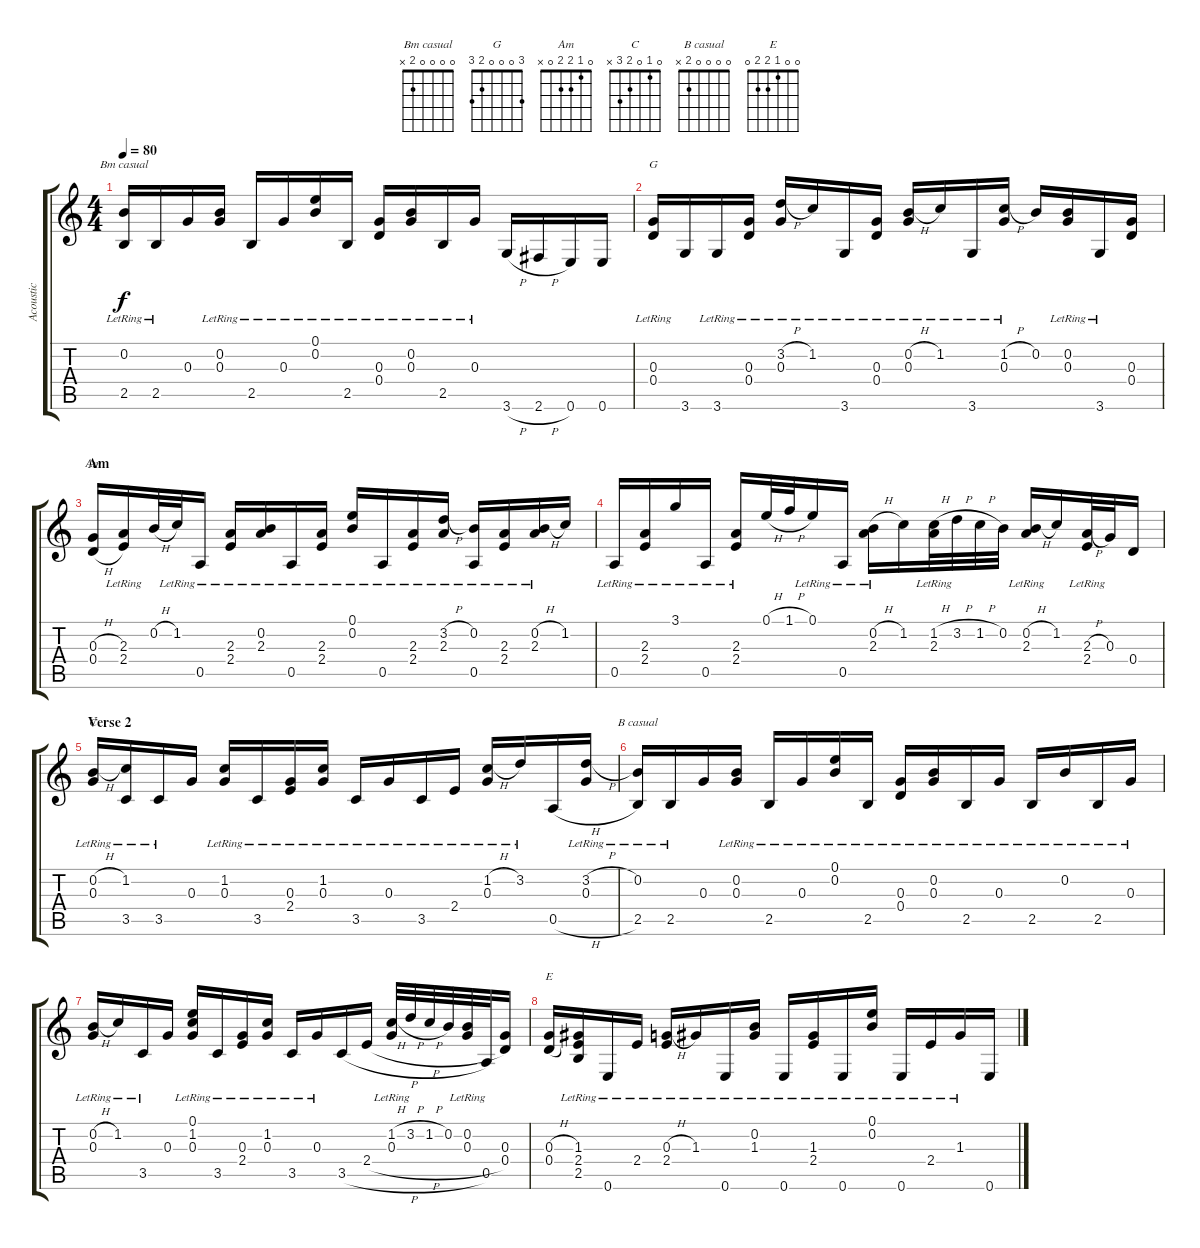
\track ("Acoustic" "Acoustic") {instrument acousticguitarsteel}
\staff {score tabs}
\tuning (E4 B3 G3 D3 A2 E2) {hide}
\chord ("Bm casual" 0 0 0 0 2 x)
\chord ("G" 3 0 0 0 2 3)
\chord ("Am" 0 1 2 2 0 x)
\chord ("C" 0 1 0 2 3 x)
\chord ("B casual" 0 0 0 0 2 x)
\chord ("E" 0 0 1 2 2 0)
\ts (4 4)
\tempo 80
\clef g2
\ks c
(0.2{lr} 2.5).16{ch "Bm casual" dy f} 2.5{lr}.16 0.3.16 (0.2{lr} 0.3{lr}).16 2.5{lr}.16 0.3{lr}.16 (0.1{lr} 0.2{lr}).16 2.5{lr}.16 (0.3 0.4{lr}).16 (0.2{lr} 0.3{lr}).16 2.5{lr}.16 0.3{lr}.16 3.6{h}.16 2.6{h}.16 0.6.16 0.6.16 |
(0.3{lr} 0.4{lr}).16{ch "G"} 3.6.16 3.6{lr}.16 (0.3 0.4{lr}).16 (3.2{h} 0.3{lr}).16 1.2{lr}.16 3.6{lr}.16 (0.3 0.4{lr}).16 (0.2{h} 0.3{lr}).16 1.2{lr}.16 3.6{lr}.16 (1.2{h} 0.3{lr}).16 0.2.16 (0.2{lr} 0.3{lr}).16 3.6{lr}.16 (0.3 0.4).16 |
\section ("" "Am")
(0.3{h} 0.4{h}).16{ch "Am"} (2.3 2.4{lr}).16 0.2{h}.32 1.2{lr}.32 0.5{lr}.16 (2.3 2.4{lr}).16 (0.2{lr} 2.3{lr}).16 0.5{lr}.16 (2.3{lr} 2.4{lr}).16 (0.1{lr} 0.2{lr}).16 0.5{lr}.16 (2.3 2.4{lr}).16 (3.2{h} 2.3{lr}).16 (0.2{lr} 0.5{lr}).16 (2.3 2.4{lr}).16 (0.2{h} 2.3{lr}).16 1.2.16 |
0.5{lr}.16 (2.3{lr} 2.4{lr}).16 3.1{lr}.16 0.5{lr}.16 (2.3{lr} 2.4{lr}).16 0.1{h}.32 1.1{h}.32 0.1{lr}.16 0.5{lr}.16 (0.2{h} 2.3{lr}).16 1.2.16 (1.2{h} 2.3{lr}).32 3.2{h}.32 1.2{h}.32 0.2.32 (0.2{h} 2.3{lr}).16 1.2.16 (2.3{h} 2.4{lr}).32 0.3.32 0.4.16 |
\section ("" "Verse 2")
(0.2{h} 0.3{lr}).16{ch "C"} (1.2{lr} 3.5).16 3.5{lr}.16 0.3.16 (1.2{lr} 0.3{lr}).16 3.5{lr}.16 (0.3 2.4{lr}).16 (1.2{lr} 0.3{lr}).16 3.5{lr}.16 0.3{lr}.16 3.5{lr}.16 2.4{lr}.16 (1.2{h} 0.3{lr}).16 3.2{lr}.16 0.5{h}.16 (3.2{h} 0.3{lr}).16 |
(0.2{lr} 2.5).16{ch "B casual"} 2.5{lr}.16 0.3.16 (0.2{lr} 0.3{lr}).16 2.5{lr}.16 0.3{lr}.16 (0.1{lr} 0.2{lr}).16 2.5{lr}.16 (0.3 0.4{lr}).16 (0.2{lr} 0.3{lr}).16 2.5{lr}.16 0.3{lr}.16 2.5{lr}.16 0.2{lr}.16 2.5{lr}.16 0.3{lr}.16 |
(0.2{h} 0.3{lr}).16 1.2{lr}.16 3.5{lr}.16 0.3.16 (0.1{lr} 1.2{lr} 0.3{lr}).16 3.5{lr}.16 (0.3 2.4{lr}).16 (1.2{lr} 0.3{lr}).16 3.5{lr}.16 0.3{lr}.16 3.5{h}.16 2.4{h}.16 (1.2{h} 0.3{lr}).32 3.2{h}.32 1.2{h}.32 0.2.32 (0.2{lr} 0.3{lr}).32 0.5{lr}.32 (0.3 0.4).16 |
(0.3{h} 0.4{h}).16{ch "E"} (1.3{lr} 2.4{lr} 2.5{lr}).16 0.6{lr}.16 2.4{lr}.16 (0.3{h} 2.4{lr}).16 1.3{lr}.16 0.6{lr}.16 (0.2{lr} 1.3{lr}).16 0.6{lr}.16 (1.3{lr} 2.4{lr}).16 0.6{lr}.16 (0.1{lr} 0.2{lr}).16 0.6{lr}.16 2.4{lr}.16 1.3{lr}.16 0.6.16
